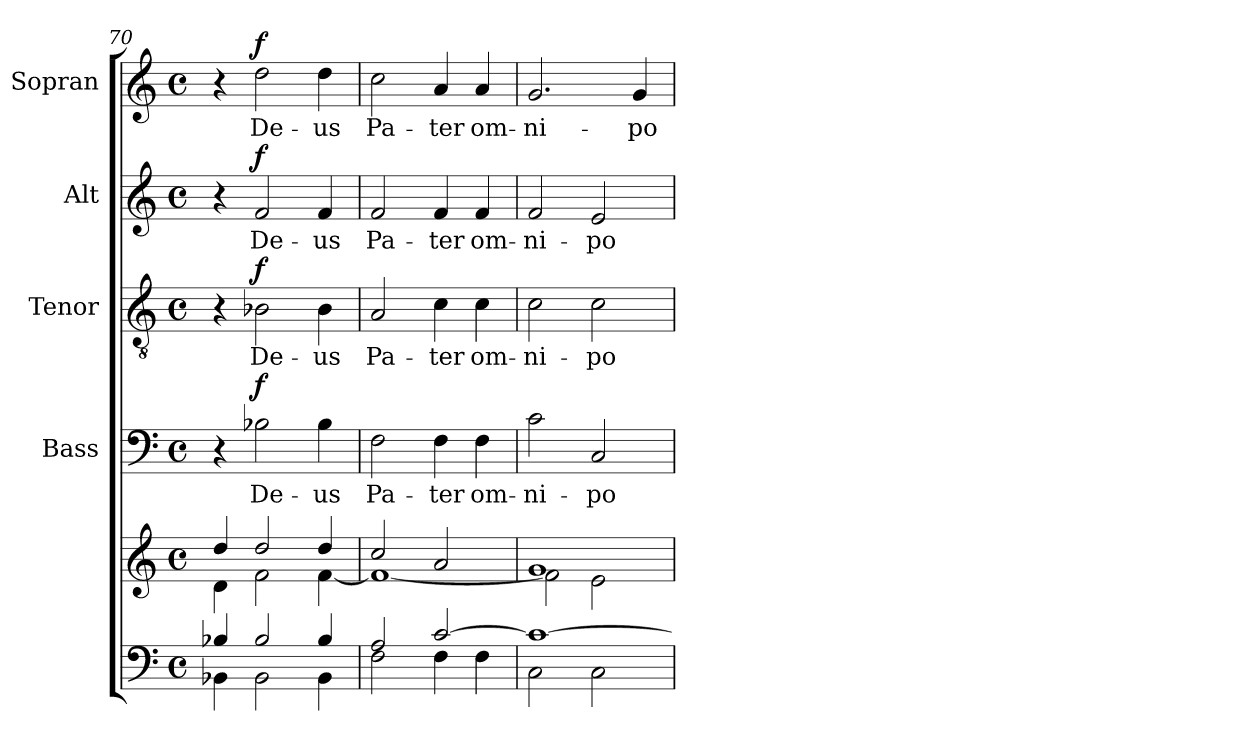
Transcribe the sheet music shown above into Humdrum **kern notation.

**kern	**kern	**kern	**text	**dynam	**kern	**text	**dynam	**kern	**text	**dynam	**kern	**text	**dynam
*part5	*part5	*part4	*part4	*part4	*part3	*part3	*part3	*part2	*part2	*part2	*part1	*part1	*part1
*staff6	*staff5	*staff4	*staff4	*staff4	*staff3	*staff3	*staff3	*staff2	*staff2	*staff2	*staff1	*staff1	*staff1
*	*	*I"Bass	*	*	*I"Tenor	*	*	*I"Alt	*	*	*I"Sopran	*	*
*	*	*I'B.	*	*	*I'T.	*	*	*I'A.	*	*	*I'S.	*	*
*clefF4	*clefG2	*clefF4	*	*	*clefGv2	*	*	*clefG2	*	*	*clefG2	*	*
*k[]	*k[]	*k[]	*	*	*k[]	*	*	*k[]	*	*	*k[]	*	*
*C:	*C:	*C:	*	*	*C:	*	*	*C:	*	*	*C:	*	*
*M4/4	*M4/4	*M4/4	*	*	*M4/4	*	*	*M4/4	*	*	*M4/4	*	*
*met(c)	*met(c)	*met(c)	*	*	*met(c)	*	*	*met(c)	*	*	*met(c)	*	*
=70	=70	=70	=70	=70	=70	=70	=70	=70	=70	=70	=70	=70	=70
*^	*^	*	*	*	*	*	*	*	*	*	*	*	*
4B-X/	4BB-X\	4dd/	4d\	4r	.	.	4r	.	.	4r	.	.	4r	.	.
!	!	!	!	!	!LO:LY:b	!LO:DY:a	!	!LO:LY:b	!LO:DY:a	!	!LO:LY:b	!LO:DY:a	!	!LO:LY:b	!LO:DY:a
2B-/	2BB-\	2dd/	2f\	2B-X\	De-	f	2B-X\	De-	f	2f/	De-	f	2dd\	De-	f
!	!	!	!	!	!LO:LY:b	!	!	!LO:LY:b	!	!	!LO:LY:b	!	!	!LO:LY:b	!
4B-/	4BB-\	4dd/	[<4f\	4B-\	-us	.	4B-\	-us	.	4f/	-us	.	4dd\	-us	.
=71	=71	=71	=71	=71	=71	=71	=71	=71	=71	=71	=71	=71	=71	=71	=71
!	!	!	!	!	!LO:LY:b	!	!	!LO:LY:b	!	!	!LO:LY:b	!	!	!LO:LY:b	!
2A/	2F\	2cc/	1f_	2F\	Pa-	.	2A/	Pa-	.	2f/	Pa-	.	2cc\	Pa-	.
!	!	!	!	!	!LO:LY:b	!	!	!LO:LY:b	!	!	!LO:LY:b	!	!	!LO:LY:b	!
[>2c/	4F\	2a/	.	4F\	-ter	.	4c\	-ter	.	4f/	-ter	.	4a/	-ter	.
!	!	!	!	!	!LO:LY:b	!	!	!LO:LY:b	!	!	!LO:LY:b	!	!	!LO:LY:b	!
.	4F\	.	.	4F\	om-	.	4c\	om-	.	4f/	om-	.	4a/	om-	.
!!LO:LB:g=z
=72	=72	=72	=72	=72	=72	=72	=72	=72	=72	=72	=72	=72	=72	=72	=72
!	!	!	!	!	!LO:LY:b	!	!	!LO:LY:b	!	!	!LO:LY:b	!	!	!LO:LY:b	!
1c_	2C\	1g	2f\]	2c\	-ni-	.	2c\	-ni-	.	2f/	-ni-	.	2.g/	-ni-	.
!	!	!	!	!	!LO:LY:b	!	!	!LO:LY:b	!	!	!LO:LY:b	!	!	!	!
.	2C\	.	2e\	2C/	-po-	.	2c\	-po-	.	2e/	-po-	.	.	.	.
!	!	!	!	!	!	!	!	!	!	!	!	!	!	!LO:LY:b	!
.	.	.	.	.	.	.	.	.	.	.	.	.	4g/	-po-	.
*v	*v	*	*	*	*	*	*	*	*	*	*	*	*	*	*
*	*v	*v	*	*	*	*	*	*	*	*	*	*	*	*
=	=	=	=	=	=	=	=	=	=	=	=	=	=
*-	*-	*-	*-	*-	*-	*-	*-	*-	*-	*-	*-	*-	*-
